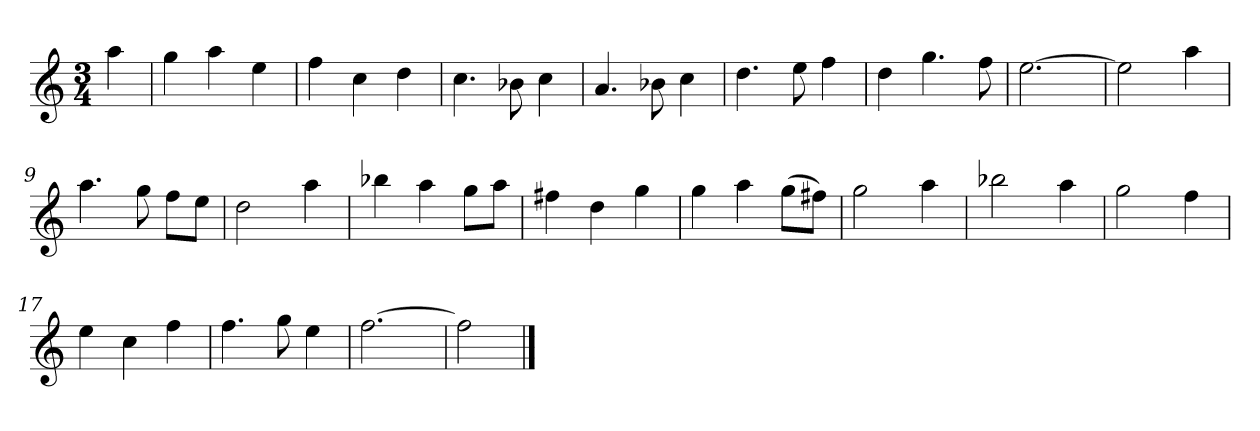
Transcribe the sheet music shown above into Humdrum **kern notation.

**kern
*part1
*staff1
*k[]
*M3/4
*MM120
=
4aa
=1
4gg
4aa
4ee
=2
4ff
4cc
4dd
=3
4.cc
8b-X
4cc
=4
4.a
8b-X
4cc
=5
4.dd
8ee
4ff
=6
4dd
4.gg
8ff
=7
[2.ee
=8
2ee]
4aa
=9
4.aa
8gg
8ffL
8eeJ
=10
2dd
4aa
=11
4bb-X
4aa
8ggL
8aaJ
=12
4ff#X
4dd
4gg
=13
4gg
4aa
(8ggL
8ff#XJ)
=14
2gg
4aa
=15
2bb-X
4aa
=16
2gg
4ff
=17
4ee
4cc
4ff
=18
4.ff
8gg
4ee
=19
[2.ff
=20
2ff]
==
*-
